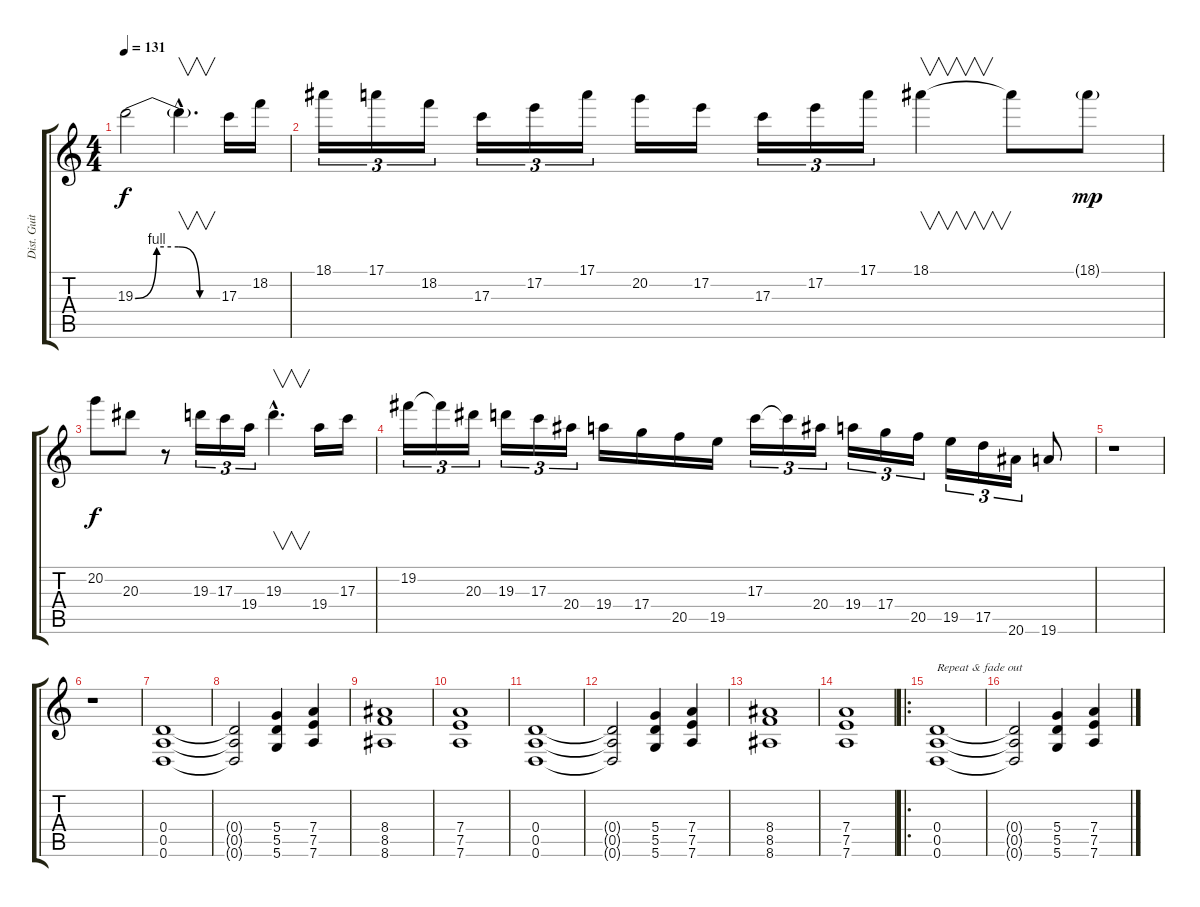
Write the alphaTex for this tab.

\track ("Dist. Guitar" "Dist. Guit") {instrument overdrivenguitar}
\staff {score tabs}
\tuning (E4 B3 G3 D3 A2 D2) {hide}
\ts (4 4)
\tempo 131
\clef g2
\ks c
19.3{be (custom 0 0 15 4 30 4 45 0 60 0)}.2{dy f} 19.3{hac t}.4{v d} 17.3.16 18.2.16 |
18.1.16{tu (3 2)} 17.1.16{tu (3 2)} 18.2.16{tu (3 2)} 17.3.16{tu (3 2)} 17.2.16{tu (3 2)} 17.1.16{tu (3 2)} 20.2.16 17.2.16 17.3.16{tu (3 2)} 17.2.16{tu (3 2)} 17.1.16{tu (3 2)} 18.1.4{v} 18.1{t}.8 18.1{g}.8{dy mp} |
20.2.8{dy f} 20.3.8 r.8 19.3.16{tu (3 2)} 17.3.16{tu (3 2)} 19.4.16{tu (3 2)} 19.3{hac}.4{v d} 19.4.16 17.3.16 |
19.2.16{tu (3 2)} 19.2{t}.16{tu (3 2)} 20.3.16{tu (3 2)} 19.3.16{tu (3 2)} 17.3.16{tu (3 2)} 20.4.16{tu (3 2)} 19.4.16 17.4.16 20.5.16 19.5.16 17.3.16{tu (3 2)} 17.3{t}.16{tu (3 2)} 20.4.16{tu (3 2)} 19.4.16{tu (3 2)} 17.4.16{tu (3 2)} 20.5.16{tu (3 2)} 19.5.16{tu (3 2)} 17.5.16{tu (3 2)} 20.6.16{tu (3 2)} 19.6.8 |
r.1 |
r.1 |
(0.4 0.5 0.6).1 |
(0.4{t} 0.5{t} 0.6{t}).2 (5.4 5.5 5.6).4 (7.4 7.5 7.6).4 |
(8.4 8.5 8.6).1 |
(7.4 7.5 7.6).1 |
(0.4 0.5 0.6).1 |
(0.4{t} 0.5{t} 0.6{t}).2 (5.4 5.5 5.6).4 (7.4 7.5 7.6).4 |
(8.4 8.5 8.6).1 |
(7.4 7.5 7.6).1 |
\ro
(0.4 0.5 0.6).1{txt "Repeat & fade out"} |
(0.4{t} 0.5{t} 0.6{t}).2 (5.4 5.5 5.6).4 (7.4 7.5 7.6).4
